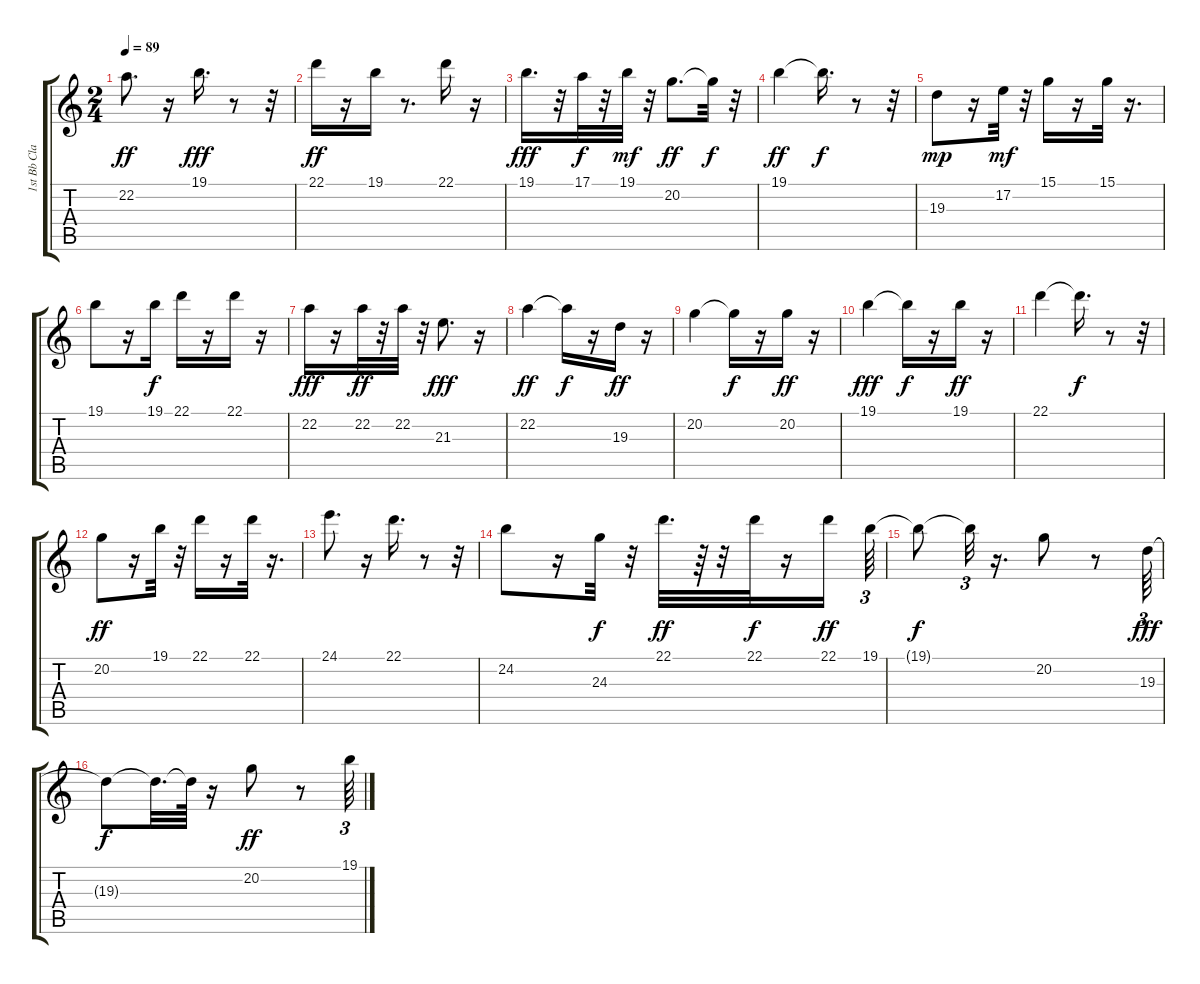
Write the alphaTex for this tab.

\track ("1st Bb Clarinet" "1st Bb Cla") {instrument clarinet}
\staff {score tabs}
\tuning (E4 B3 G3 D3 A2 E2) {hide}
\ts (2 4)
\tempo 89
\clef g2
\ks c
22.2.8{d dy ff} r.16 19.1.16{d dy fff} r.8 r.32 |
22.1.16{dy ff} r.16 19.1.16 r.8{d} 22.1.16 r.16 |
19.1.16{d dy fff} r.32 17.1.32{dy f} r.32 19.1.32{dy mf} r.32 20.2.8{d dy ff} 20.2{t}.32{dy f} r.32 |
19.1.4{dy ff} 19.1{t}.16{d dy f} r.8 r.32 |
19.3.8{dy mp} r.16 17.2.32{dy mf} r.32 15.1.16 r.16 15.1.32 r.16{d} |
19.1.8 r.16 19.1.16{dy f} 22.1.16 r.16 22.1.16 r.16 |
22.2.16{dy fff} r.16 22.2.32{dy ff} r.32 22.2.32 r.32 21.3.8{d dy fff} r.16 |
22.2.4{dy ff} 22.2{t}.16{dy f} r.16 19.3.16{dy ff} r.16 |
20.2.4 20.2{t}.16{dy f} r.16 20.2.16{dy ff} r.16 |
19.1.4{dy fff} 19.1{t}.16{dy f} r.16 19.1.16{dy ff} r.16 |
22.1.4 22.1{t}.16{d dy f} r.8 r.32 |
20.2.8{dy ff} r.16 19.1.32 r.32 22.1.16 r.16 22.1.32 r.16{d} |
24.1.8{d} r.16 22.1.16{d} r.8 r.32 |
24.2.8 r.16 24.3.32{dy f} r.32 22.1.32{d dy ff} r.64 r.32 22.1.32{dy f} r.16 22.1.16{dy ff} 19.1.64{tu (3 2)} |
19.1{t}.8{dy f} 19.1{t}.32{tu (3 2)} r.16{d} 20.2.8 r.8 19.3.64{tu (3 2) dy fff} |
19.3{t}.8{dy f} 19.3{t}.32{d} 19.3{t}.64 r.16 20.2.8{dy ff} r.8 19.1.64{tu (3 2)}
